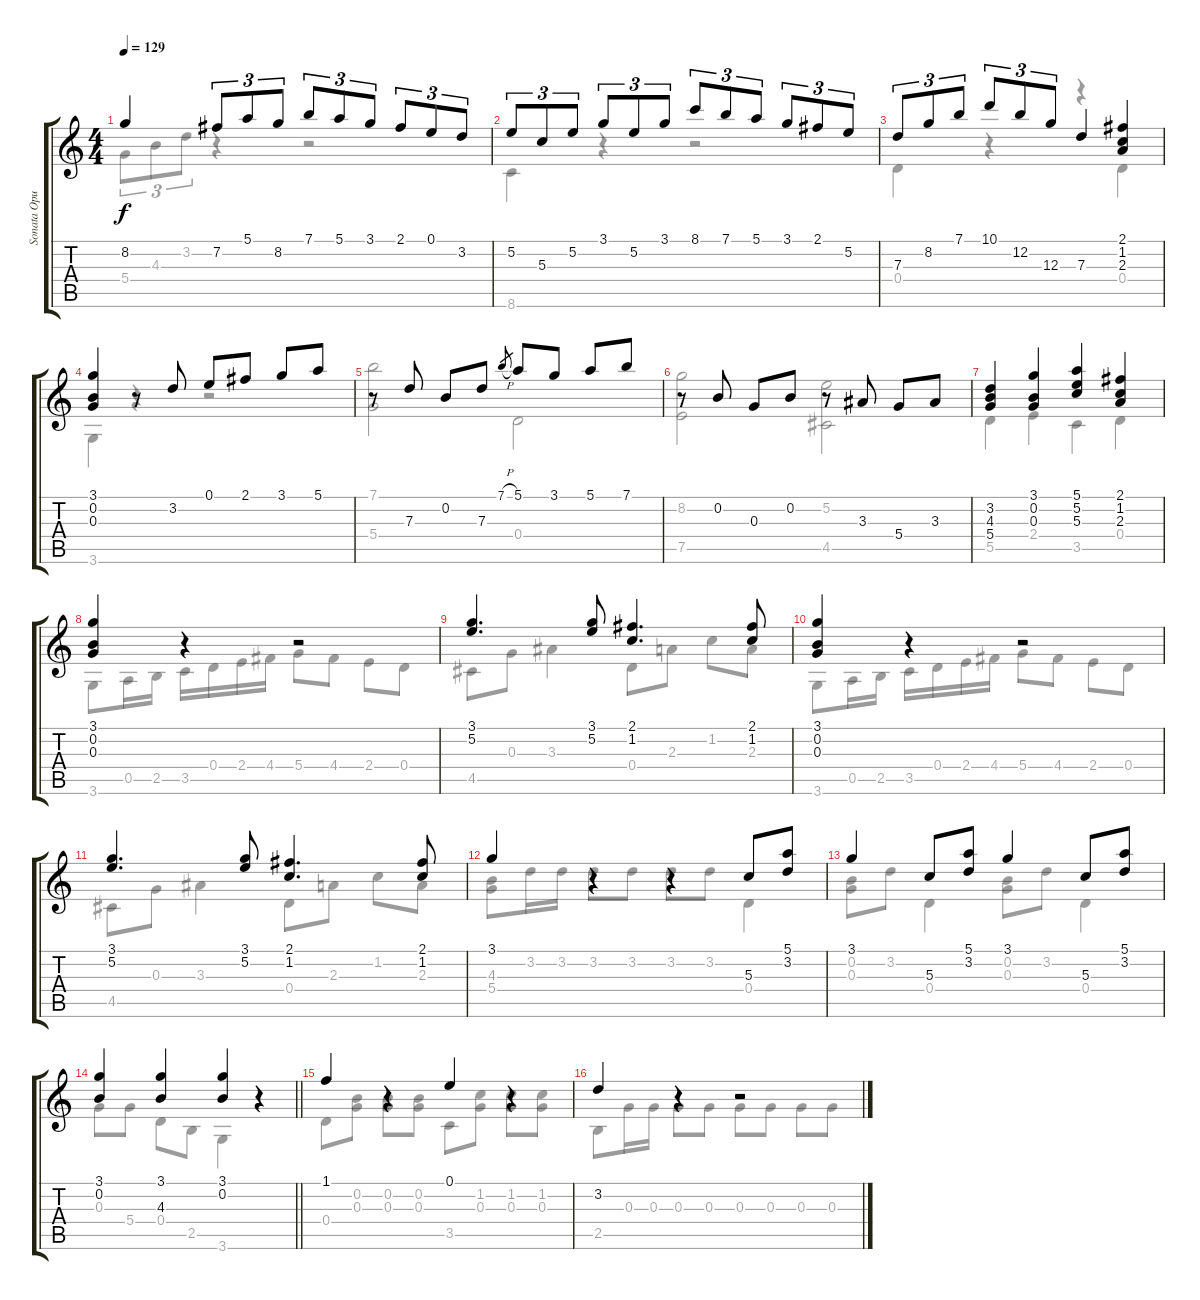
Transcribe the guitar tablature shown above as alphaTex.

\track ("Sonata Opus 15 - Fernando Sor" "Sonata Opu") {instrument acousticguitarnylon}
\staff {score tabs}
\tuning (E4 B3 G3 D3 A2 E2) {hide}
\voice
\ts (4 4)
\tempo 129
\clef g2
\ks c
8.2.4{dy f} 7.2.8{tu (3 2)} 5.1.8{tu (3 2)} 8.2.8{tu (3 2)} 7.1.8{tu (3 2)} 5.1.8{tu (3 2)} 3.1.8{tu (3 2)} 2.1.8{tu (3 2)} 0.1.8{tu (3 2)} 3.2.8{tu (3 2)} |
5.2.8{tu (3 2)} 5.3.8{tu (3 2)} 5.2.8{tu (3 2)} 3.1.8{tu (3 2)} 5.2.8{tu (3 2)} 3.1.8{tu (3 2)} 8.1.8{tu (3 2)} 7.1.8{tu (3 2)} 5.1.8{tu (3 2)} 3.1.8{tu (3 2)} 2.1.8{tu (3 2)} 5.2.8{tu (3 2)} |
7.3.8{tu (3 2)} 8.2.8{tu (3 2)} 7.1.8{tu (3 2)} 10.1.8{tu (3 2)} 12.2.8{tu (3 2)} 12.3.8{tu (3 2)} 7.3.4 (2.1 1.2 2.3).4 |
(3.1 0.2 0.3).4 r.8 3.2.8 0.1.8 2.1.8 3.1.8 5.1.8 |
r.8 7.3.8 0.2.8 7.3.8 7.1{h}.8{gr} 5.1.8 3.1.8 5.1.8 7.1.8 |
r.8 0.2.8 0.3.8 0.2.8 r.8 3.3.8 5.4.8 3.3.8 |
(3.2 4.3 5.4).4 (3.1 0.2 0.3).4 (5.1 5.2 5.3).4 (2.1 1.2 2.3).4 |
(3.1 0.2 0.3).4 r.4 r.2 |
(3.1 5.2).4{d} (3.1 5.2).8 (2.1 1.2).4{d} (2.1 1.2).8 |
(3.1 0.2 0.3).4 r.4 r.2 |
(3.1 5.2).4{d} (3.1 5.2).8 (2.1 1.2).4{d} (2.1 1.2).8 |
3.1.4 r.4 r.4 5.3.8 (5.1 3.2).8 |
3.1.4 5.3.8 (5.1 3.2).8 3.1.4 5.3.8 (5.1 3.2).8 |
\barLineRight lightlight
(3.1 0.2).4 (3.1 4.3).4 (3.1 0.2).4 r.4 |
1.1.4 r.4 0.1.4 r.4 |
3.2.4 r.4 r.2
\voice
\clef g2
\ottava regular
\simile none
\ks c
5.4.8{tu (3 2) dy f} 4.3.8{tu (3 2)} 3.2.8{tu (3 2)} r.4 r.2 |
8.6.4 r.4 r.2 |
0.4.4 r.4 r.4 0.4.4 |
3.6.4 r.4 r.2 |
(7.1 5.4).2 0.4.2 |
(8.2 7.5).2 (5.2 4.5).2 |
5.5.4 2.4.4 3.5.4 0.4.4 |
3.6.8 0.5.16 2.5.16 3.5.16 0.4.16 2.4.16 4.4.16 5.4.8 4.4.8 2.4.8 0.4.8 |
4.5.8 0.3.8 3.3.4 0.4.8 2.3.8 1.2.8 2.3.8 |
3.6.8 0.5.16 2.5.16 3.5.16 0.4.16 2.4.16 4.4.16 5.4.8 4.4.8 2.4.8 0.4.8 |
4.5.8 0.3.8 3.3.4 0.4.8 2.3.8 1.2.8 2.3.8 |
(4.3 5.4).8 3.2.16 3.2.16 3.2.8 3.2.8 3.2.8 3.2.8 0.4.4 |
(0.2 0.3).8 3.2.8 0.4.4 (0.2 0.3).8 3.2.8 0.4.4 |
\barLineRight lightlight
0.3.8 5.4.8 0.4.8 2.5.8 3.6.4 r.4 |
0.4.8 (0.2 0.3).8 (0.2 0.3).8 (0.2 0.3).8 3.5.8 (1.2 0.3).8 (1.2 0.3).8 (1.2 0.3).8 |
2.5.8 0.3.16 0.3.16 0.3.8 0.3.8 0.3.8 0.3.8 0.3.8 0.3.8
